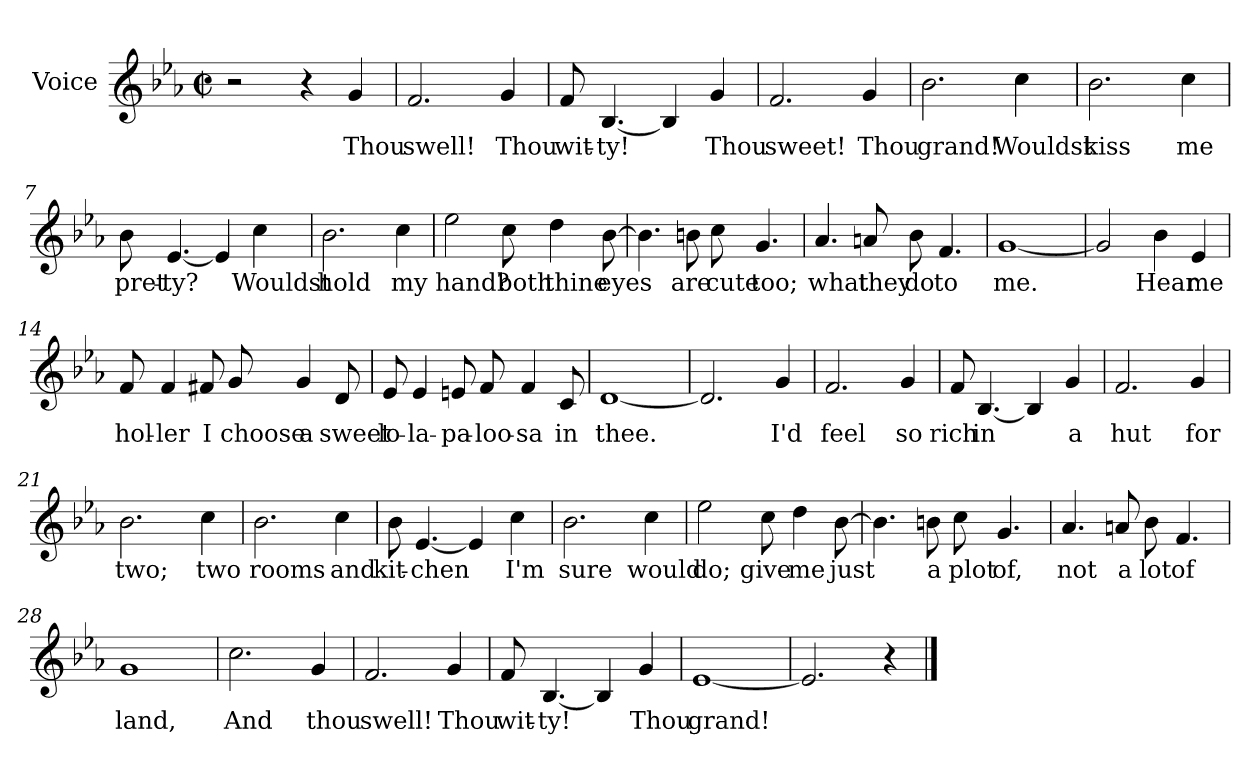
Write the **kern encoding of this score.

**kern	**text
*part1	*part1
*staff1	*staff1
*I"Voice	*
*clefG2	*
*k[b-e-a-]	*
*E-:	*
*M2/2	*
*met(c|)	*
=1	=1
2r	.
4r	.
4g/	Thou
=2	=2
2.f/	swell!
4g/	Thou
=3	=3
8f/	wit-
[4.B-/	-ty!
4B-/]	.
4g/	Thou
=4	=4
2.f/	sweet!
4g/	Thou
!!LO:LB:g=z
=5	=5
2.b-\	grand!
4cc\	Wouldst
=6	=6
2.b-\	kiss
4cc\	me
=7	=7
8b-\	pret-
[4.e-/	-ty?
4e-/]	.
4cc\	Wouldst
=8	=8
2.b-\	hold
4cc\	my
!!LO:LB:g=z
=9	=9
2ee-\	hand?
8cc\	both
4dd\	thine
[8b-\	eyes
=10	=10
4.b-\]	.
8bn\	are
8cc\	cute
4.g/	too;
=11	=11
4.a-/	what
8an/	they
8b-\	do
4.f/	to
=12	=12
[1g	me.
!!LO:LB:g=z
=13	=13
2g/]	.
4b-\	Hear
4e-/	me
=14	=14
8f/	hol-
4f/	-ler
8f#X/	I
8g/	choose
4g/	a
8d/	sweet
=15	=15
8e-/	lo-
4e-/	-la-
8en/	-pa-
8f/	-loo-
4f/	-sa
8c/	in
=16	=16
[1d	thee.
!!LO:LB:g=z
=17	=17
2.d/]	.
4g/	I'd
=18	=18
2.f/	feel
4g/	so
=19	=19
8f/	rich
[4.B-/	in
4B-/]	.
4g/	a
=20	=20
2.f/	hut
4g/	for
!!LO:LB:g=z
=21	=21
2.b-\	two;
4cc\	two
=22	=22
2.b-\	rooms
4cc\	and
=23	=23
8b-\	kit-
[4.e-/	-chen
4e-/]	.
4cc\	I'm
=24	=24
2.b-\	sure
4cc\	would
!!LO:LB:g=z
=25	=25
2ee-\	do;
8cc\	give
4dd\	me
[8b-\	just
=26	=26
4.b-\]	.
8bn\	a
8cc\	plot
4.g/	of,
=27	=27
4.a-/	not
8an/	a
8b-\	lot
4.f/	of
=28	=28
1g	land,
!!LO:LB:g=z
=29	=29
2.cc\	And
4g/	thou
=30	=30
2.f/	swell!
4g/	Thou
=31	=31
8f/	wit-
[4.B-/	-ty!
4B-/]	.
4g/	Thou
=32	=32
[1e-	grand!
=33	=33
2.e-/]	.
4r	.
==	==
*-	*-
